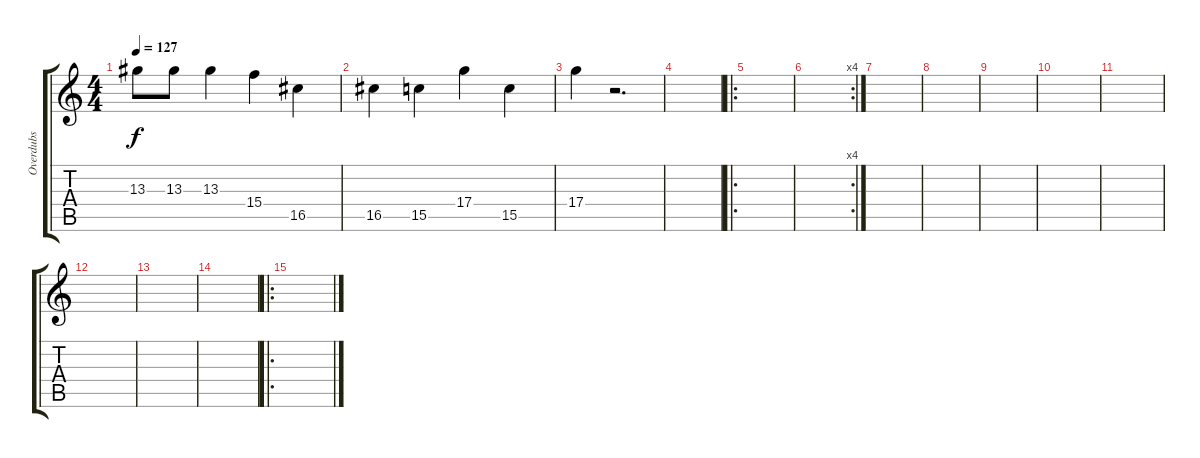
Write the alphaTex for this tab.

\track ("Overdubs" "Overdubs") {instrument distortionguitar}
\staff {score tabs}
\tuning (E4 B3 G3 D3 A2 E2) {hide}
\ts (4 4)
\tempo 127
\clef g2
\ks c
13.3.8{dy f} 13.3.8 13.3.4 15.4.4 16.5.4 |
16.5.4 15.5.4 17.4.4 15.5.4 |
17.4.4 r.2{d} |
|
\ro
|
\rc 4
|
|
|
|
|
|
|
|
|
\ro
